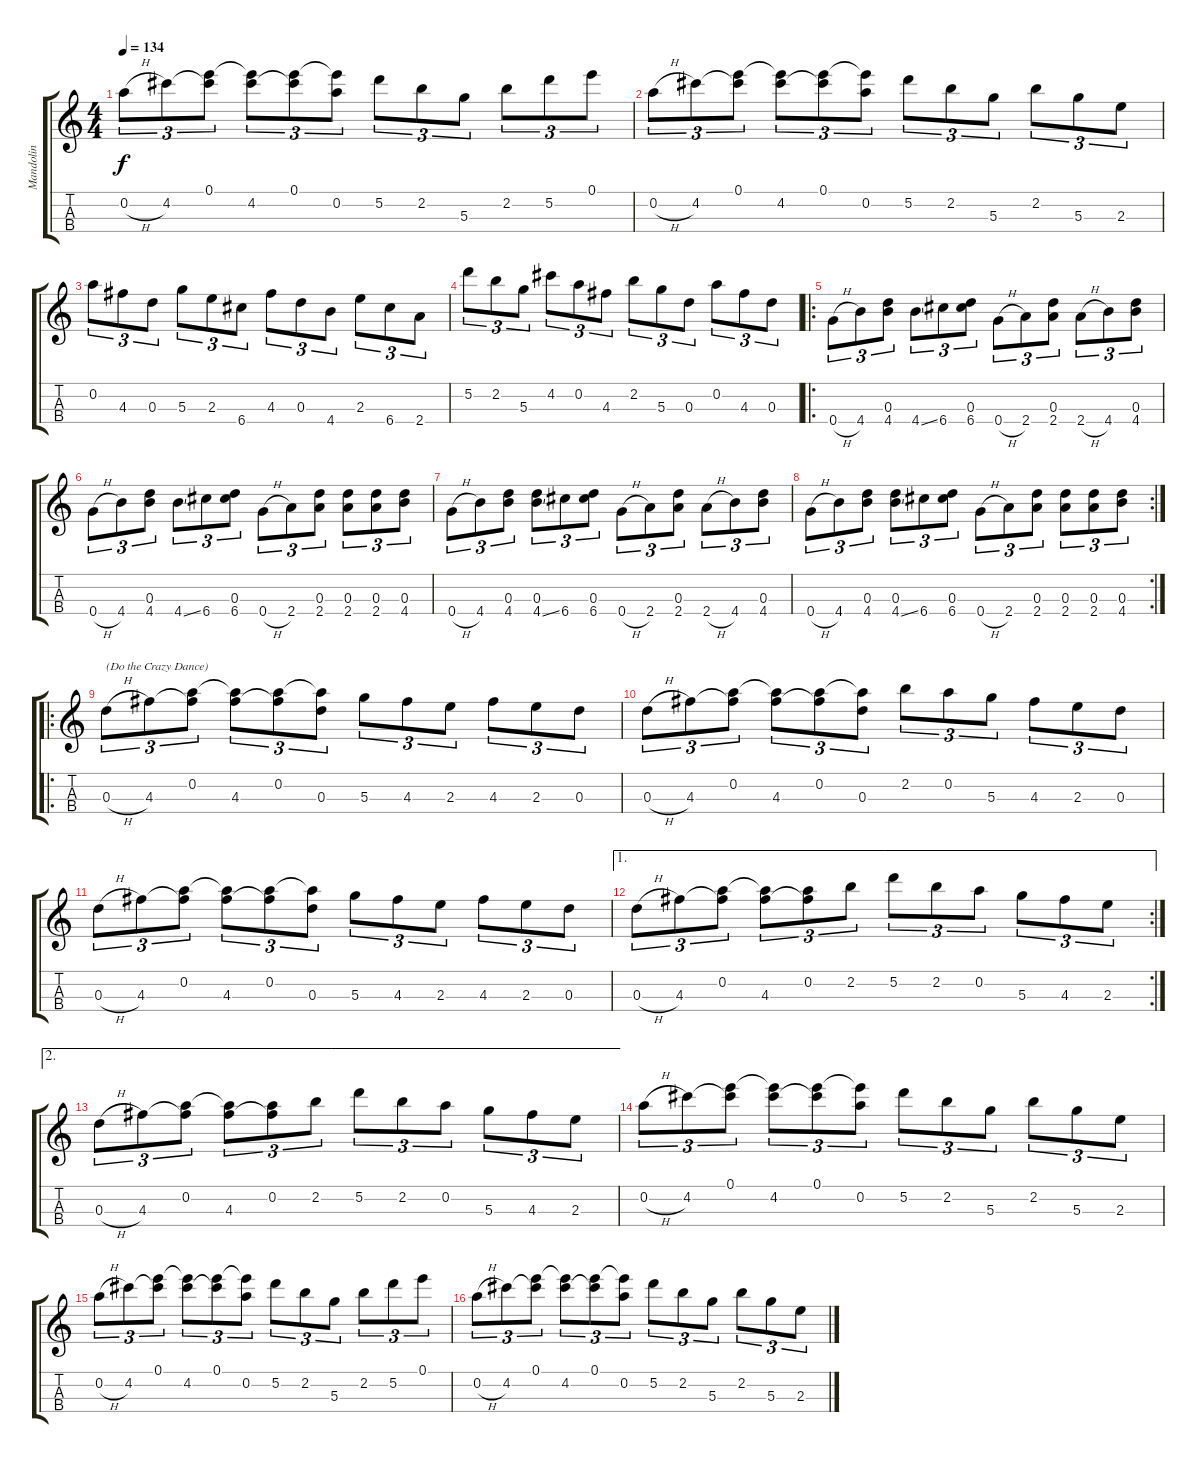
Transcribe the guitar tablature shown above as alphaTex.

\track ("Mandolin" "Mandolin") {instrument acousticguitarsteel}
\staff {score tabs}
\tuning (E5 A4 D4 G3) {hide}
\ts (4 4)
\tempo 134
\clef g2
\ks c
0.2{h}.8{tu (3 2) dy f} 4.2.8{tu (3 2)} (0.1 4.2{t}).8{tu (3 2)} (0.1{t} 4.2).8{tu (3 2)} (0.1 4.2{t}).8{tu (3 2)} (0.1{t} 0.2).8{tu (3 2)} 5.2.8{tu (3 2)} 2.2.8{tu (3 2)} 5.3.8{tu (3 2)} 2.2.8{tu (3 2)} 5.2.8{tu (3 2)} 0.1.8{tu (3 2)} |
0.2{h}.8{tu (3 2)} 4.2.8{tu (3 2)} (0.1 4.2{t}).8{tu (3 2)} (0.1{t} 4.2).8{tu (3 2)} (0.1 4.2{t}).8{tu (3 2)} (0.1{t} 0.2).8{tu (3 2)} 5.2.8{tu (3 2)} 2.2.8{tu (3 2)} 5.3.8{tu (3 2)} 2.2.8{tu (3 2)} 5.3.8{tu (3 2)} 2.3.8{tu (3 2)} |
0.2.8{tu (3 2)} 4.3.8{tu (3 2)} 0.3.8{tu (3 2)} 5.3.8{tu (3 2)} 2.3.8{tu (3 2)} 6.4.8{tu (3 2)} 4.3.8{tu (3 2)} 0.3.8{tu (3 2)} 4.4.8{tu (3 2)} 2.3.8{tu (3 2)} 6.4.8{tu (3 2)} 2.4.8{tu (3 2)} |
5.2.8{tu (3 2)} 2.2.8{tu (3 2)} 5.3.8{tu (3 2)} 4.2.8{tu (3 2)} 0.2.8{tu (3 2)} 4.3.8{tu (3 2)} 2.2.8{tu (3 2)} 5.3.8{tu (3 2)} 0.3.8{tu (3 2)} 0.2.8{tu (3 2)} 4.3.8{tu (3 2)} 0.3.8{tu (3 2)} |
\ro
0.4{h}.8{tu (3 2)} 4.4.8{tu (3 2)} (0.3 4.4).8{tu (3 2)} 4.4{ss}.8{tu (3 2)} 6.4.8{tu (3 2)} (0.3 6.4).8{tu (3 2)} 0.4{h}.8{tu (3 2)} 2.4.8{tu (3 2)} (0.3 2.4).8{tu (3 2)} 2.4{h}.8{tu (3 2)} 4.4.8{tu (3 2)} (0.3 4.4).8{tu (3 2)} |
0.4{h}.8{tu (3 2)} 4.4.8{tu (3 2)} (0.3 4.4).8{tu (3 2)} 4.4{ss}.8{tu (3 2)} 6.4.8{tu (3 2)} (0.3 6.4).8{tu (3 2)} 0.4{h}.8{tu (3 2)} 2.4.8{tu (3 2)} (0.3 2.4).8{tu (3 2)} (0.3 2.4).8{tu (3 2)} (0.3 2.4).8{tu (3 2)} (0.3 4.4).8{tu (3 2)} |
0.4{h}.8{tu (3 2)} 4.4.8{tu (3 2)} (0.3 4.4).8{tu (3 2)} (0.3 4.4{ss}).8{tu (3 2)} 6.4.8{tu (3 2)} (0.3 6.4).8{tu (3 2)} 0.4{h}.8{tu (3 2)} 2.4.8{tu (3 2)} (0.3 2.4).8{tu (3 2)} 2.4{h}.8{tu (3 2)} 4.4.8{tu (3 2)} (0.3 4.4).8{tu (3 2)} |
\rc 2
0.4{h}.8{tu (3 2)} 4.4.8{tu (3 2)} (0.3 4.4).8{tu (3 2)} (0.3 4.4{ss}).8{tu (3 2)} 6.4.8{tu (3 2)} (0.3 6.4).8{tu (3 2)} 0.4{h}.8{tu (3 2)} 2.4.8{tu (3 2)} (0.3 2.4).8{tu (3 2)} (0.3 2.4).8{tu (3 2)} (0.3 2.4).8{tu (3 2)} (0.3 4.4).8{tu (3 2)} |
\ro
0.3{h}.8{tu (3 2) txt "(Do the Crazy Dance)"} 4.3.8{tu (3 2)} (0.2 4.3{t}).8{tu (3 2)} (0.2{t} 4.3).8{tu (3 2)} (0.2 4.3{t}).8{tu (3 2)} (0.2{t} 0.3).8{tu (3 2)} 5.3.8{tu (3 2)} 4.3.8{tu (3 2)} 2.3.8{tu (3 2)} 4.3.8{tu (3 2)} 2.3.8{tu (3 2)} 0.3.8{tu (3 2)} |
0.3{h}.8{tu (3 2)} 4.3.8{tu (3 2)} (0.2 4.3{t}).8{tu (3 2)} (0.2{t} 4.3).8{tu (3 2)} (0.2 4.3{t}).8{tu (3 2)} (0.2{t} 0.3).8{tu (3 2)} 2.2.8{tu (3 2)} 0.2.8{tu (3 2)} 5.3.8{tu (3 2)} 4.3.8{tu (3 2)} 2.3.8{tu (3 2)} 0.3.8{tu (3 2)} |
0.3{h}.8{tu (3 2)} 4.3.8{tu (3 2)} (0.2 4.3{t}).8{tu (3 2)} (0.2{t} 4.3).8{tu (3 2)} (0.2 4.3{t}).8{tu (3 2)} (0.2{t} 0.3).8{tu (3 2)} 5.3.8{tu (3 2)} 4.3.8{tu (3 2)} 2.3.8{tu (3 2)} 4.3.8{tu (3 2)} 2.3.8{tu (3 2)} 0.3.8{tu (3 2)} |
\ae 1
\rc 2
0.3{h}.8{tu (3 2)} 4.3.8{tu (3 2)} (0.2 4.3{t}).8{tu (3 2)} (0.2{t} 4.3).8{tu (3 2)} (0.2 4.3{t}).8{tu (3 2)} 2.2.8{tu (3 2)} 5.2.8{tu (3 2)} 2.2.8{tu (3 2)} 0.2.8{tu (3 2)} 5.3.8{tu (3 2)} 4.3.8{tu (3 2)} 2.3.8{tu (3 2)} |
\ae 2
0.3{h}.8{tu (3 2)} 4.3.8{tu (3 2)} (0.2 4.3{t}).8{tu (3 2)} (0.2{t} 4.3).8{tu (3 2)} (0.2 4.3{t}).8{tu (3 2)} 2.2.8{tu (3 2)} 5.2.8{tu (3 2)} 2.2.8{tu (3 2)} 0.2.8{tu (3 2)} 5.3.8{tu (3 2)} 4.3.8{tu (3 2)} 2.3.8{tu (3 2)} |
0.2{h}.8{tu (3 2)} 4.2.8{tu (3 2)} (0.1 4.2{t}).8{tu (3 2)} (0.1{t} 4.2).8{tu (3 2)} (0.1 4.2{t}).8{tu (3 2)} (0.1{t} 0.2).8{tu (3 2)} 5.2.8{tu (3 2)} 2.2.8{tu (3 2)} 5.3.8{tu (3 2)} 2.2.8{tu (3 2)} 5.3.8{tu (3 2)} 2.3.8{tu (3 2)} |
0.2{h}.8{tu (3 2)} 4.2.8{tu (3 2)} (0.1 4.2{t}).8{tu (3 2)} (0.1{t} 4.2).8{tu (3 2)} (0.1 4.2{t}).8{tu (3 2)} (0.1{t} 0.2).8{tu (3 2)} 5.2.8{tu (3 2)} 2.2.8{tu (3 2)} 5.3.8{tu (3 2)} 2.2.8{tu (3 2)} 5.2.8{tu (3 2)} 0.1.8{tu (3 2)} |
0.2{h}.8{tu (3 2)} 4.2.8{tu (3 2)} (0.1 4.2{t}).8{tu (3 2)} (0.1{t} 4.2).8{tu (3 2)} (0.1 4.2{t}).8{tu (3 2)} (0.1{t} 0.2).8{tu (3 2)} 5.2.8{tu (3 2)} 2.2.8{tu (3 2)} 5.3.8{tu (3 2)} 2.2.8{tu (3 2)} 5.3.8{tu (3 2)} 2.3.8{tu (3 2)}
